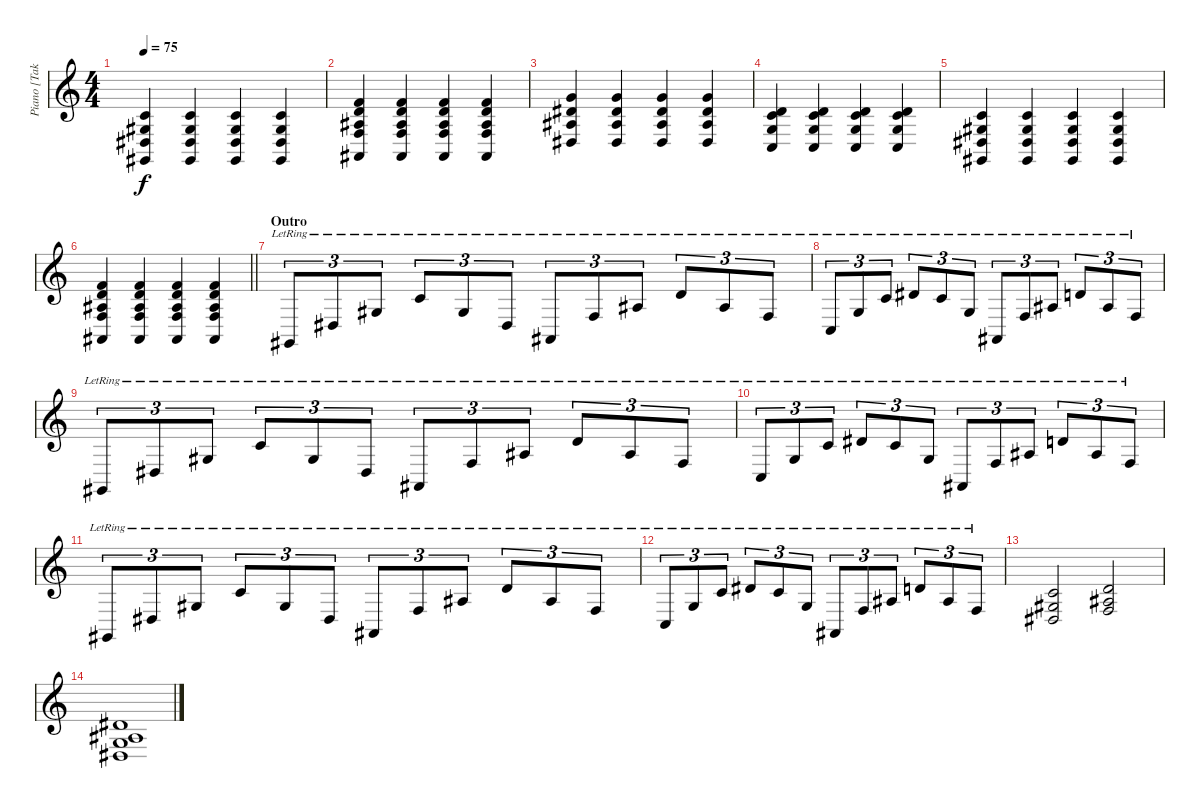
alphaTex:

\track ("Piano [Taka] (Staff 1)" "Piano [Tak") {instrument acousticgrandpiano}
\staff {score}
\tuning (E4 B3 G3 D3 A2 E2 B1) {hide}
\ts (4 4)
\tempo 75
\clef g2
\ks c
(1.2 1.3 1.4 4.6).4{dy f} (1.2 1.3 1.4 4.6).4 (1.2 1.3 1.4 4.6).4 (1.2 1.3 1.4 4.6).4 |
(1.1 3.2 3.3 3.4 1.5).4 (1.1 3.2 3.3 3.4 1.5).4 (1.1 3.2 3.3 3.4 1.5).4 (1.1 3.2 3.3 3.4 1.5).4 |
(3.1 4.2 3.3 1.4).4 (3.1 4.2 3.3 1.4).4 (3.1 4.2 3.3 1.4).4 (3.1 4.2 3.3 1.4).4 |
(3.2 5.3 5.4 3.5).4 (3.2 5.3 5.4 3.5).4 (3.2 5.3 5.4 3.5).4 (3.2 5.3 5.4 3.5).4 |
(1.2 1.3 1.4 4.6).4 (1.2 1.3 1.4 4.6).4 (1.2 1.3 1.4 4.6).4 (1.2 1.3 1.4 4.6).4 |
\barLineRight lightlight
(1.1 3.2 3.3 3.4 1.5).4 (1.1 3.2 3.3 3.4 1.5).4 (1.1 3.2 3.3 3.4 1.5).4 (1.1 3.2 3.3 3.4 1.5).4 |
\section ("" "Outro")
4.6{lr}.8{tu (3 2)} 1.4{lr}.8{tu (3 2)} 1.3{lr}.8{tu (3 2)} 1.2{lr}.8{tu (3 2)} 1.3{lr}.8{tu (3 2)} 1.4{lr}.8{tu (3 2)} 1.5{lr}.8{tu (3 2)} 3.4{lr}.8{tu (3 2)} 3.3{lr}.8{tu (3 2)} 3.2{lr}.8{tu (3 2)} 3.3{lr}.8{tu (3 2)} 3.4{lr}.8{tu (3 2)} |
3.5{lr}.8{tu (3 2)} 0.3{lr}.8{tu (3 2)} 1.2{lr}.8{tu (3 2)} 4.2{lr}.8{tu (3 2)} 1.2{lr}.8{tu (3 2)} 0.3{lr}.8{tu (3 2)} 1.5{lr}.8{tu (3 2)} 3.4{lr}.8{tu (3 2)} 3.3{lr}.8{tu (3 2)} 3.2{lr}.8{tu (3 2)} 3.3{lr}.8{tu (3 2)} 3.4{lr}.8{tu (3 2)} |
4.6{lr}.8{tu (3 2)} 1.4{lr}.8{tu (3 2)} 1.3{lr}.8{tu (3 2)} 1.2{lr}.8{tu (3 2)} 1.3{lr}.8{tu (3 2)} 1.4{lr}.8{tu (3 2)} 1.5{lr}.8{tu (3 2)} 3.4{lr}.8{tu (3 2)} 3.3{lr}.8{tu (3 2)} 3.2{lr}.8{tu (3 2)} 3.3{lr}.8{tu (3 2)} 3.4{lr}.8{tu (3 2)} |
3.5{lr}.8{tu (3 2)} 0.3{lr}.8{tu (3 2)} 1.2{lr}.8{tu (3 2)} 4.2{lr}.8{tu (3 2)} 1.2{lr}.8{tu (3 2)} 0.3{lr}.8{tu (3 2)} 1.5{lr}.8{tu (3 2)} 3.4{lr}.8{tu (3 2)} 3.3{lr}.8{tu (3 2)} 3.2{lr}.8{tu (3 2)} 3.3{lr}.8{tu (3 2)} 3.4{lr}.8{tu (3 2)} |
4.6{lr}.8{tu (3 2)} 1.4{lr}.8{tu (3 2)} 1.3{lr}.8{tu (3 2)} 1.2{lr}.8{tu (3 2)} 1.3{lr}.8{tu (3 2)} 1.4{lr}.8{tu (3 2)} 1.5{lr}.8{tu (3 2)} 3.4{lr}.8{tu (3 2)} 3.3{lr}.8{tu (3 2)} 3.2{lr}.8{tu (3 2)} 3.3{lr}.8{tu (3 2)} 3.4{lr}.8{tu (3 2)} |
3.5{lr}.8{tu (3 2)} 0.3{lr}.8{tu (3 2)} 1.2{lr}.8{tu (3 2)} 4.2{lr}.8{tu (3 2)} 1.2{lr}.8{tu (3 2)} 0.3{lr}.8{tu (3 2)} 1.5{lr}.8{tu (3 2)} 3.4{lr}.8{tu (3 2)} 3.3{lr}.8{tu (3 2)} 3.2{lr}.8{tu (3 2)} 3.3{lr}.8{tu (3 2)} 3.4{lr}.8{tu (3 2)} |
(1.2 1.3 1.4).2 (3.2 3.3 3.4).2 |
(4.2 3.3 5.4 6.5).1
